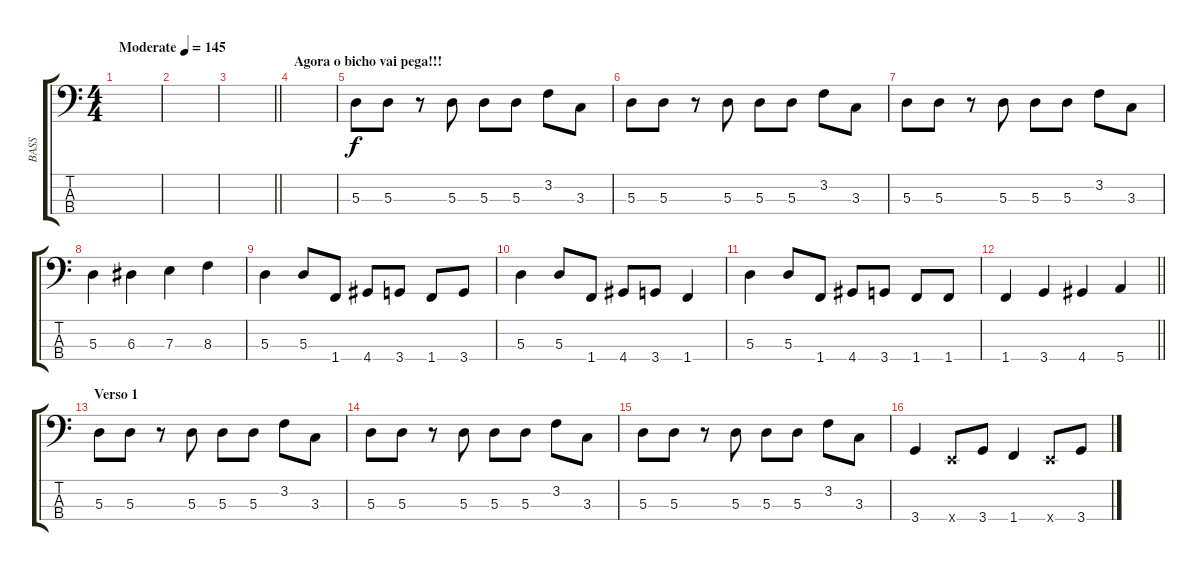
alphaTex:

\track ("BASS" "BASS") {instrument electricbassfinger}
\staff {score tabs}
\tuning (G2 D2 A1 E1) {hide}
\ts (4 4)
\tempo (145 "Moderate")
\clef f4
\ks c
|
|
\barLineRight lightlight
|
\section ("" "Agora o bicho vai pega!!!")
|
5.3.8 5.3.8 r.8 5.3.8 5.3.8 5.3.8 3.2.8 3.3.8 |
5.3.8 5.3.8 r.8 5.3.8 5.3.8 5.3.8 3.2.8 3.3.8 |
5.3.8 5.3.8 r.8 5.3.8 5.3.8 5.3.8 3.2.8 3.3.8 |
5.3.4 6.3.4 7.3.4 8.3.4 |
5.3.4 5.3.8 1.4.8 4.4.8 3.4.8 1.4.8 3.4.8 |
5.3.4 5.3.8 1.4.8 4.4.8 3.4.8 1.4.4 |
5.3.4 5.3.8 1.4.8 4.4.8 3.4.8 1.4.8 1.4.8 |
\barLineRight lightlight
1.4.4 3.4.4 4.4.4 5.4.4 |
\section ("" "Verso 1")
5.3.8 5.3.8 r.8 5.3.8 5.3.8 5.3.8 3.2.8 3.3.8 |
5.3.8 5.3.8 r.8 5.3.8 5.3.8 5.3.8 3.2.8 3.3.8 |
5.3.8 5.3.8 r.8 5.3.8 5.3.8 5.3.8 3.2.8 3.3.8 |
3.4.4 0.4{x}.8 3.4.8 1.4.4 0.4{x}.8 3.4.8
